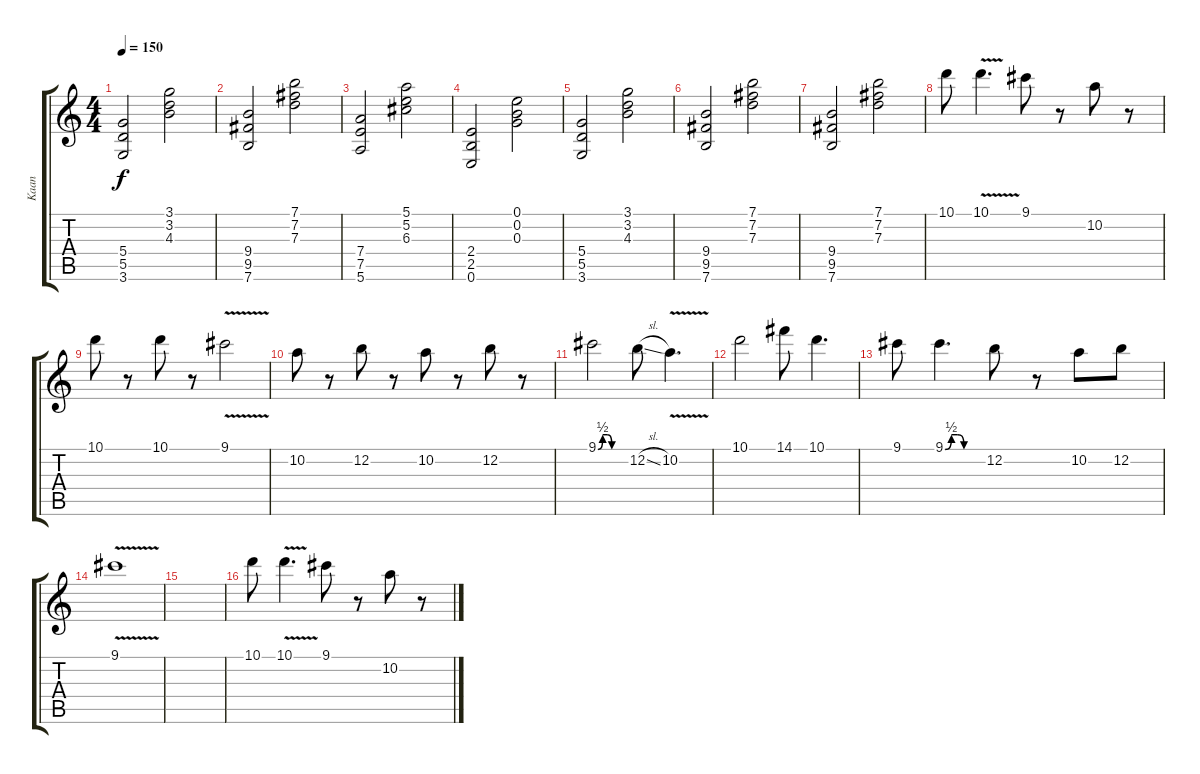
\track ("Kaan" "Kaan") {instrument overdrivenguitar}
\staff {score tabs}
\tuning (E4 B3 G3 D3 A2 E2) {hide}
\ts (4 4)
\tempo 150
\clef g2
\ks c
(5.4 5.5 3.6).2{dy f} (3.1 3.2 4.3).2 |
(9.4 9.5 7.6).2 (7.1 7.2 7.3).2 |
(7.4 7.5 5.6).2 (5.1 5.2 6.3).2 |
(2.4 2.5 0.6).2 (0.1 0.2 0.3).2 |
(5.4 5.5 3.6).2 (3.1 3.2 4.3).2 |
(9.4 9.5 7.6).2 (7.1 7.2 7.3).2 |
(9.4 9.5 7.6).2 (7.1 7.2 7.3).2 |
10.1.8 10.1{v}.4{d} 9.1.8 r.8 10.2.8 r.8 |
10.1.8 r.8 10.1.8 r.8 9.1{v}.2 |
10.2.8 r.8 12.2.8 r.8 10.2.8 r.8 12.2.8 r.8 |
9.1{be (custom 0 0 10 2 20 2 30 0 60 0)}.2 12.2{sl}.8 10.2{v}.4{d} |
10.1.2 14.1.8 10.1.4{d} |
9.1.8 9.1{be (custom 0 0 10 2 20 2 30 0 60 0)}.4{d} 12.2.8 r.8 10.2.8 12.2.8 |
9.1{v}.1 |
|
10.1.8 10.1{v}.4{d} 9.1.8 r.8 10.2.8 r.8
